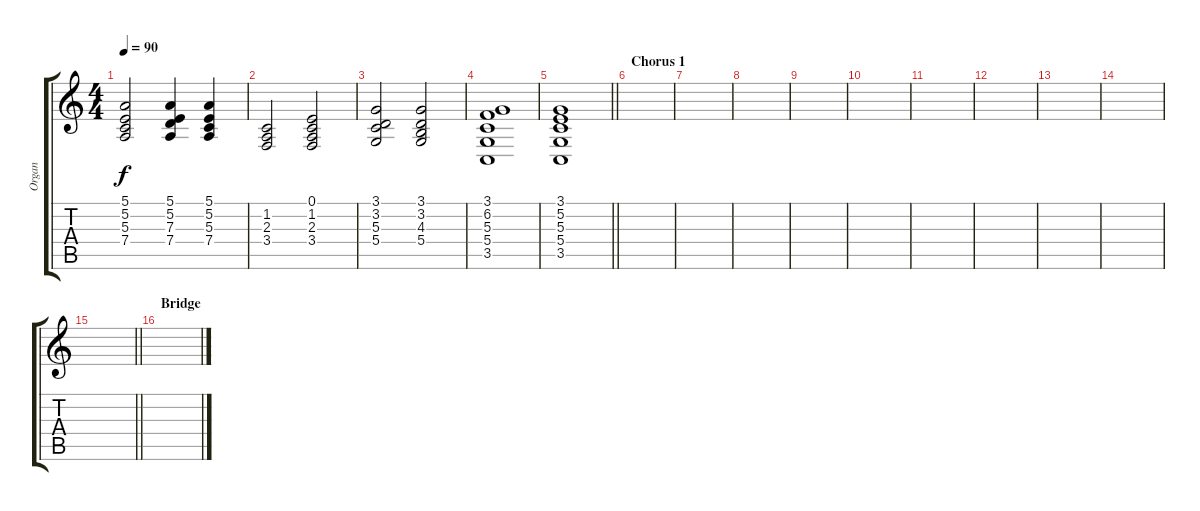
\track ("Organ" "Organ") {instrument reedorgan}
\staff {score tabs}
\tuning (E4 B3 G3 D3 A2 E2) {hide}
\ts (4 4)
\tempo 90
\clef g2
\ks c
(5.1 5.2 5.3 7.4).2{dy f} (5.1 5.2 7.3 7.4).4 (5.1 5.2 5.3 7.4).4 |
(1.2 2.3 3.4).2 (0.1 1.2 2.3 3.4).2 |
(3.1 3.2 5.3 5.4).2 (3.1 3.2 4.3 5.4).2 |
(3.1 6.2 5.3 5.4 3.5).1 |
\barLineRight lightlight
(3.1 5.2 5.3 5.4 3.5).1 |
\section ("" "Chorus 1")
|
|
|
|
|
|
|
|
|
\barLineRight lightlight
|
\section ("" "Bridge")
